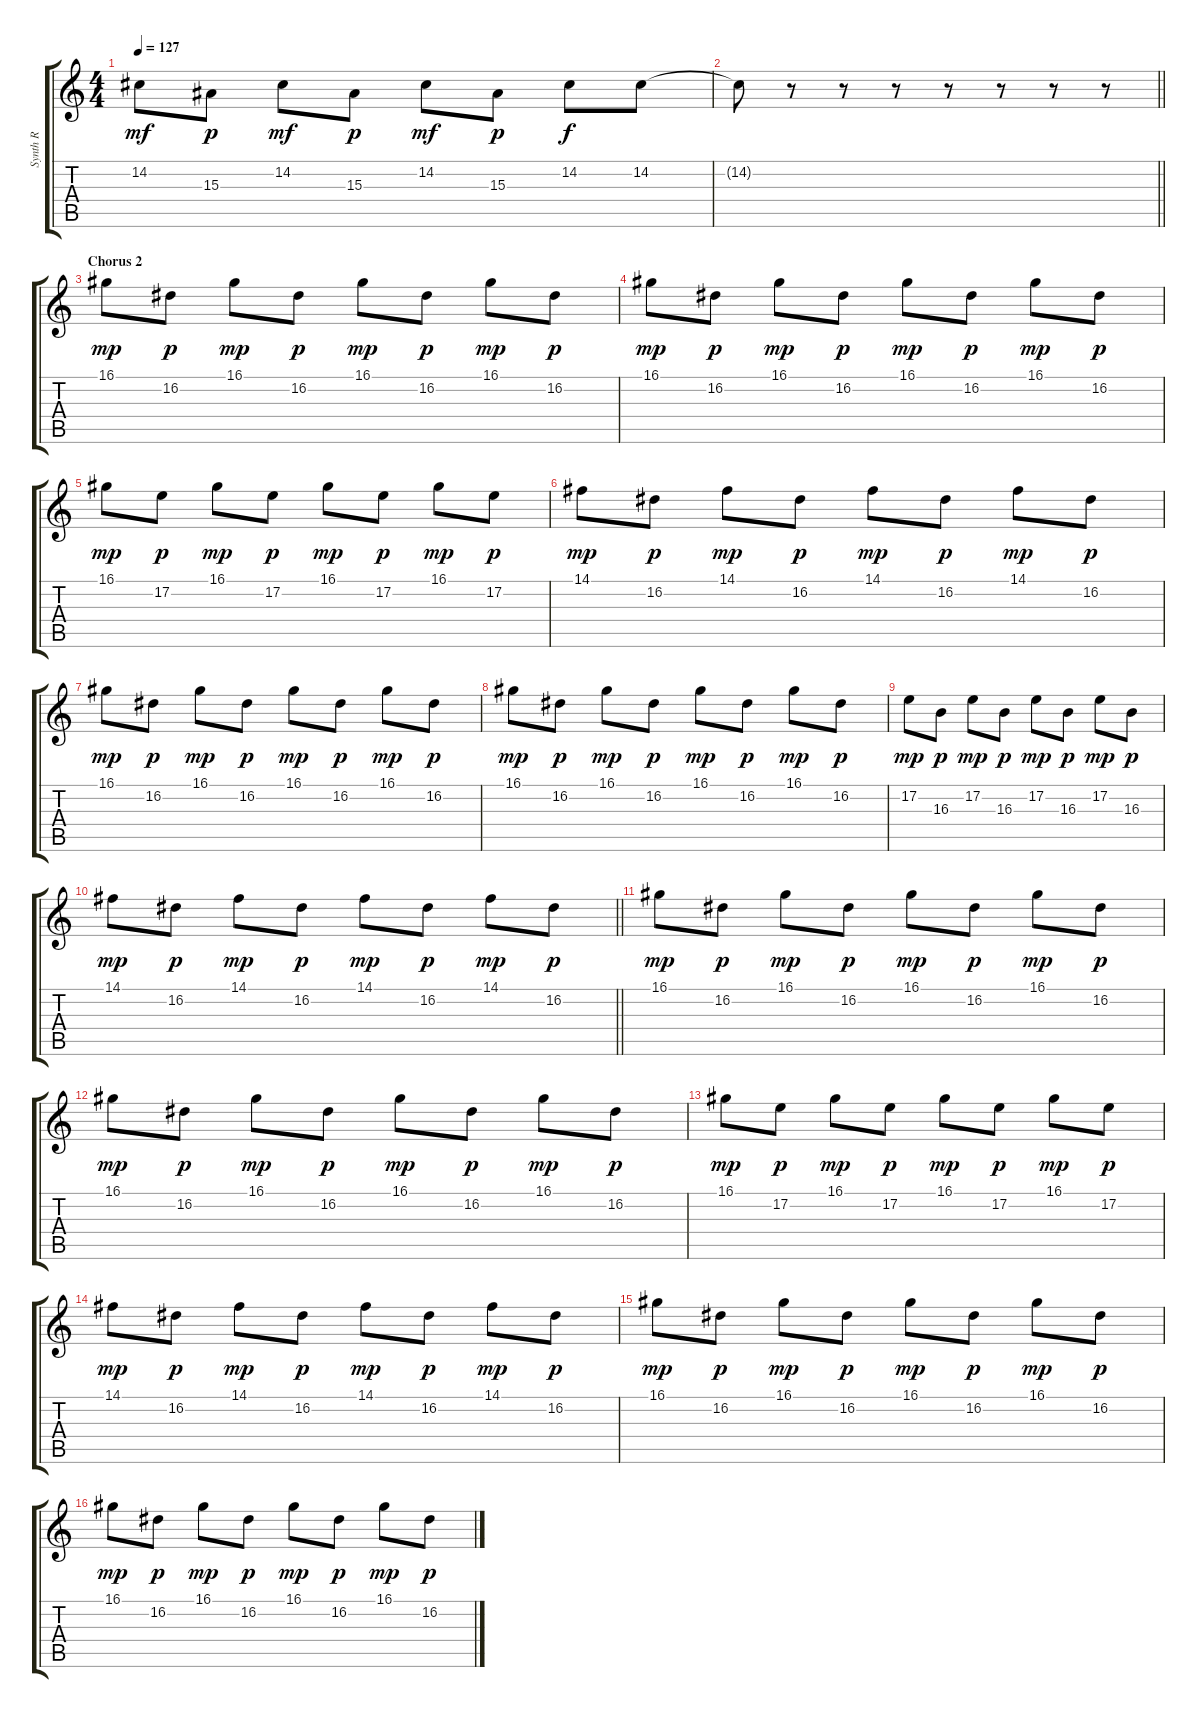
\track ("Synth R" "Synth R") {instrument stringensemble1}
\staff {score tabs}
\tuning (E4 B3 G3 D3 A2 E2) {hide}
\ts (4 4)
\tempo 127
\clef g2
\ks c
14.2.8{dy mf} 15.3.8{dy p} 14.2.8{dy mf} 15.3.8{dy p} 14.2.8{dy mf} 15.3.8{dy p} 14.2.8{dy f} 14.2.8 |
\barLineRight lightlight
14.2{t}.8 r.8 r.8 r.8 r.8 r.8 r.8 r.8 |
\section ("" "Chorus 2")
16.1.8{dy mp} 16.2.8{dy p} 16.1.8{dy mp} 16.2.8{dy p} 16.1.8{dy mp} 16.2.8{dy p} 16.1.8{dy mp} 16.2.8{dy p} |
16.1.8{dy mp} 16.2.8{dy p} 16.1.8{dy mp} 16.2.8{dy p} 16.1.8{dy mp} 16.2.8{dy p} 16.1.8{dy mp} 16.2.8{dy p} |
16.1.8{dy mp} 17.2.8{dy p} 16.1.8{dy mp} 17.2.8{dy p} 16.1.8{dy mp} 17.2.8{dy p} 16.1.8{dy mp} 17.2.8{dy p} |
14.1.8{dy mp} 16.2.8{dy p} 14.1.8{dy mp} 16.2.8{dy p} 14.1.8{dy mp} 16.2.8{dy p} 14.1.8{dy mp} 16.2.8{dy p} |
16.1.8{dy mp} 16.2.8{dy p} 16.1.8{dy mp} 16.2.8{dy p} 16.1.8{dy mp} 16.2.8{dy p} 16.1.8{dy mp} 16.2.8{dy p} |
16.1.8{dy mp} 16.2.8{dy p} 16.1.8{dy mp} 16.2.8{dy p} 16.1.8{dy mp} 16.2.8{dy p} 16.1.8{dy mp} 16.2.8{dy p} |
17.2.8{dy mp} 16.3.8{dy p} 17.2.8{dy mp} 16.3.8{dy p} 17.2.8{dy mp} 16.3.8{dy p} 17.2.8{dy mp} 16.3.8{dy p} |
\barLineRight lightlight
14.1.8{dy mp} 16.2.8{dy p} 14.1.8{dy mp} 16.2.8{dy p} 14.1.8{dy mp} 16.2.8{dy p} 14.1.8{dy mp} 16.2.8{dy p} |
16.1.8{dy mp} 16.2.8{dy p} 16.1.8{dy mp} 16.2.8{dy p} 16.1.8{dy mp} 16.2.8{dy p} 16.1.8{dy mp} 16.2.8{dy p} |
16.1.8{dy mp} 16.2.8{dy p} 16.1.8{dy mp} 16.2.8{dy p} 16.1.8{dy mp} 16.2.8{dy p} 16.1.8{dy mp} 16.2.8{dy p} |
16.1.8{dy mp} 17.2.8{dy p} 16.1.8{dy mp} 17.2.8{dy p} 16.1.8{dy mp} 17.2.8{dy p} 16.1.8{dy mp} 17.2.8{dy p} |
14.1.8{dy mp} 16.2.8{dy p} 14.1.8{dy mp} 16.2.8{dy p} 14.1.8{dy mp} 16.2.8{dy p} 14.1.8{dy mp} 16.2.8{dy p} |
16.1.8{dy mp} 16.2.8{dy p} 16.1.8{dy mp} 16.2.8{dy p} 16.1.8{dy mp} 16.2.8{dy p} 16.1.8{dy mp} 16.2.8{dy p} |
16.1.8{dy mp} 16.2.8{dy p} 16.1.8{dy mp} 16.2.8{dy p} 16.1.8{dy mp} 16.2.8{dy p} 16.1.8{dy mp} 16.2.8{dy p}
